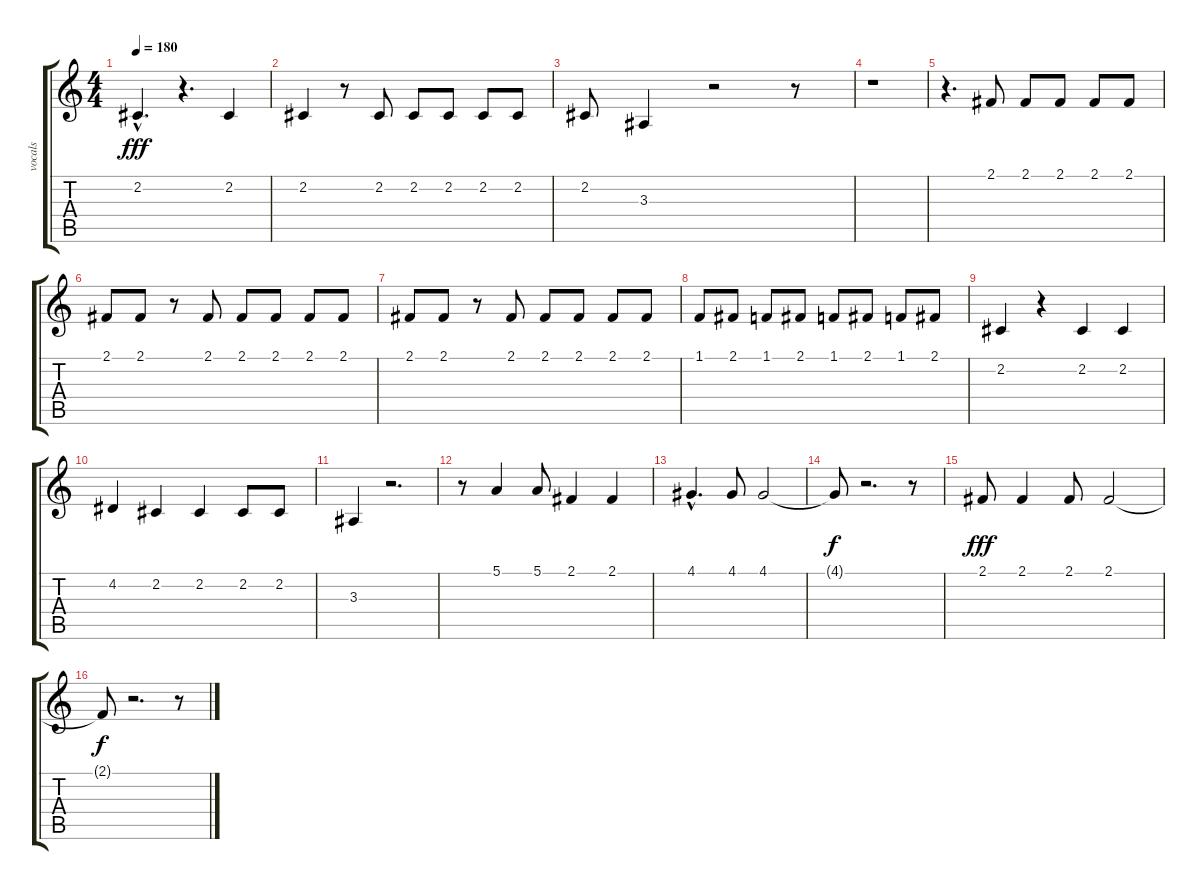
\track ("vocals" "vocals") {instrument trombone}
\staff {score tabs}
\tuning (E4 B3 G3 D3 A2 E2) {hide}
\ts (4 4)
\tempo 180
\clef g2
\ks c
2.2{hac}.4{d dy fff} r.4{d} 2.2.4 |
2.2.4 r.8 2.2.8 2.2.8 2.2.8 2.2.8 2.2.8 |
2.2.8 3.3.4 r.2 r.8 |
r.1 |
r.4{d} 2.1.8 2.1.8 2.1.8 2.1.8 2.1.8 |
2.1.8 2.1.8 r.8 2.1.8 2.1.8 2.1.8 2.1.8 2.1.8 |
2.1.8 2.1.8 r.8 2.1.8 2.1.8 2.1.8 2.1.8 2.1.8 |
1.1.8 2.1.8 1.1.8 2.1.8 1.1.8 2.1.8 1.1.8 2.1.8 |
2.2.4 r.4 2.2.4 2.2.4 |
4.2.4 2.2.4 2.2.4 2.2.8 2.2.8 |
3.3.4 r.2{d} |
r.8 5.1.4 5.1.8 2.1.4 2.1.4 |
4.1{hac}.4{d} 4.1.8 4.1.2 |
4.1{t}.8{dy f} r.2{d} r.8 |
2.1.8{dy fff} 2.1.4 2.1.8 2.1.2 |
2.1{t}.8{dy f} r.2{d} r.8
